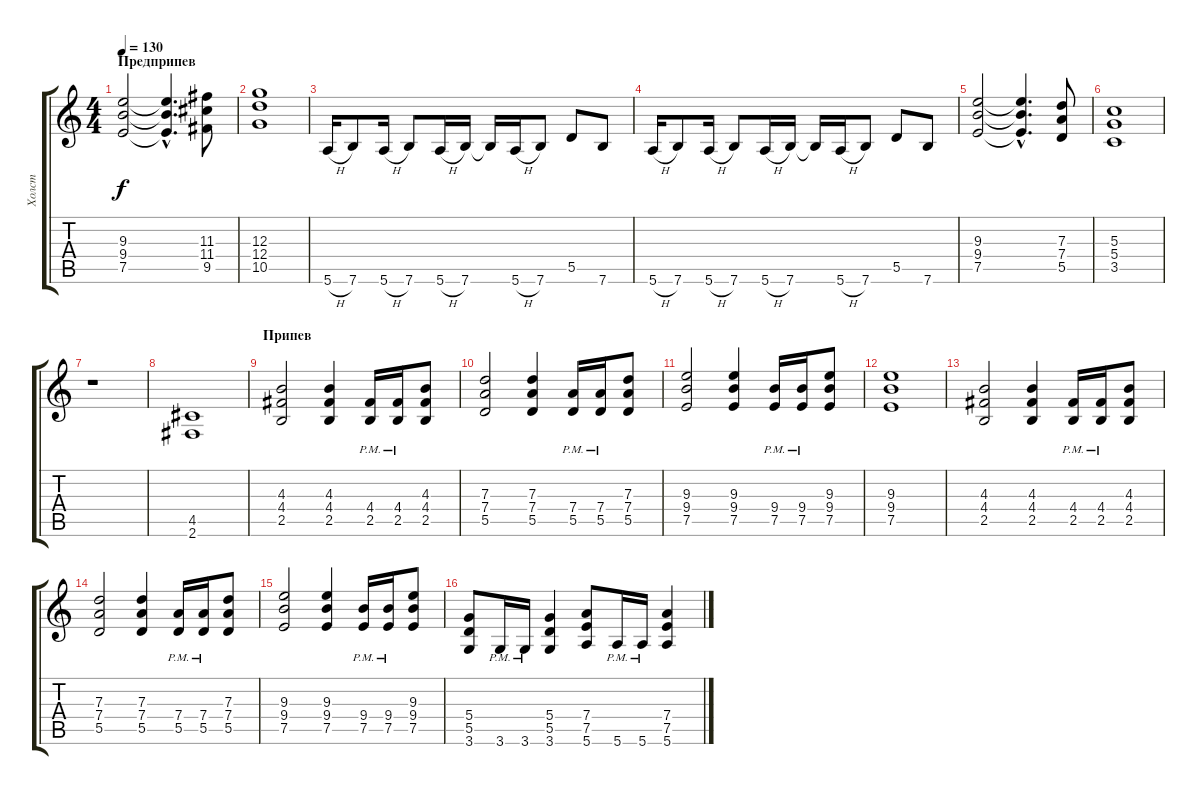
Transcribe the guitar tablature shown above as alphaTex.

\track ("Холст" "Холст") {instrument distortionguitar}
\staff {score tabs}
\tuning (E4 B3 G3 D3 A2 E2) {hide}
\ts (4 4)
\section ("" "Предприпев")
\tempo 130
\clef g2
\ks c
(9.3 9.4 7.5).2{dy f} (9.3{hac t} 9.4{hac t} 7.5{hac t}).4{d} (11.3 11.4 9.5).8 |
(12.3 12.4 10.5).1 |
5.6{h}.16 7.6.8 5.6{h}.16 7.6.8 5.6{h}.16 7.6.16 7.6{t}.16 5.6{h}.16 7.6.8 5.5.8 7.6.8 |
5.6{h}.16 7.6.8 5.6{h}.16 7.6.8 5.6{h}.16 7.6.16 7.6{t}.16 5.6{h}.16 7.6.8 5.5.8 7.6.8 |
(9.3 9.4 7.5).2 (9.3{hac t} 9.4{hac t} 7.5{hac t}).4{d} (7.3 7.4 5.5).8 |
(5.3 5.4 3.5).1 |
r.1 |
(4.5 2.6).1 |
\section ("" "Припев")
(4.3 4.4 2.5).2 (4.3 4.4 2.5).4 (4.4{pm} 2.5{pm}).16 (4.4{pm} 2.5{pm}).16 (4.3 4.4 2.5).8 |
(7.3 7.4 5.5).2 (7.3 7.4 5.5).4 (7.4{pm} 5.5{pm}).16 (7.4{pm} 5.5{pm}).16 (7.3 7.4 5.5).8 |
(9.3 9.4 7.5).2 (9.3 9.4 7.5).4 (9.4{pm} 7.5{pm}).16 (9.4{pm} 7.5{pm}).16 (9.3 9.4 7.5).8 |
(9.3 9.4 7.5).1 |
(4.3 4.4 2.5).2 (4.3 4.4 2.5).4 (4.4{pm} 2.5{pm}).16 (4.4{pm} 2.5{pm}).16 (4.3 4.4 2.5).8 |
(7.3 7.4 5.5).2 (7.3 7.4 5.5).4 (7.4{pm} 5.5{pm}).16 (7.4{pm} 5.5{pm}).16 (7.3 7.4 5.5).8 |
(9.3 9.4 7.5).2 (9.3 9.4 7.5).4 (9.4{pm} 7.5{pm}).16 (9.4{pm} 7.5{pm}).16 (9.3 9.4 7.5).8 |
(5.4 5.5 3.6).8 3.6{pm}.16 3.6{pm}.16 (5.4 5.5 3.6).4 (7.4 7.5 5.6).8 5.6{pm}.16 5.6{pm}.16 (7.4 7.5 5.6).4
